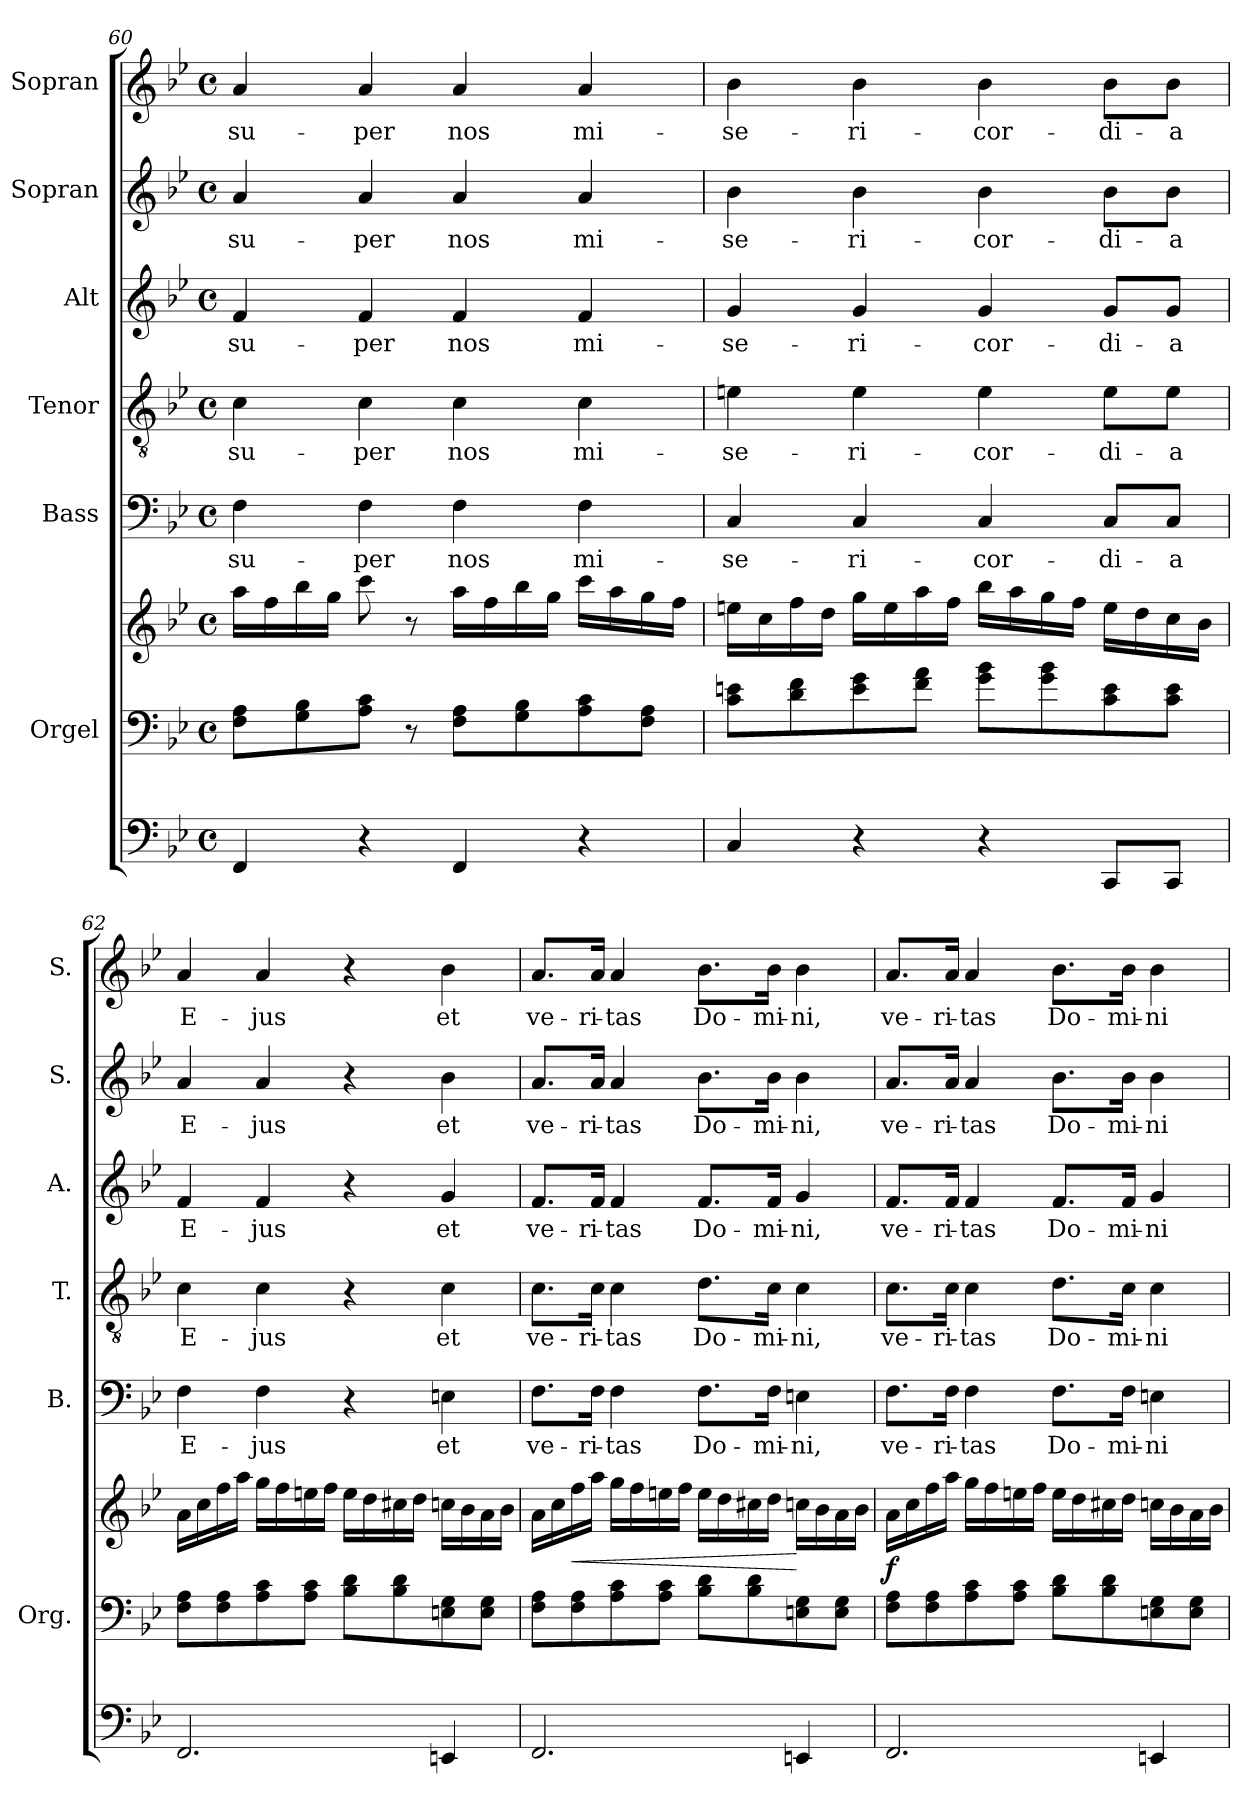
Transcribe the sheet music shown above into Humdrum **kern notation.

**kern	**kern	**kern	**dynam	**kern	**text	**kern	**text	**kern	**text	**kern	**text	**kern	**text
*part7	*part6	*part6	*part6	*part5	*part5	*part4	*part4	*part3	*part3	*part2	*part2	*part1	*part1
*staff8	*staff7	*staff6	*staff6/7	*staff5	*staff5	*staff4	*staff4	*staff3	*staff3	*staff2	*staff2	*staff1	*staff1
*	*I"Orgel	*	*	*I"Bass	*	*I"Tenor	*	*I"Alt	*	*I"Sopran	*	*I"Sopran	*
*	*I'Org.	*	*	*I'B.	*	*I'T.	*	*I'A.	*	*I'S.	*	*I'S.	*
!!LO:PB:g=z
*clefF4	*clefF4	*clefG2	*	*clefF4	*	*clefGv2	*	*clefG2	*	*clefG2	*	*clefG2	*
*k[b-e-]	*k[b-e-]	*k[b-e-]	*	*k[b-e-]	*	*k[b-e-]	*	*k[b-e-]	*	*k[b-e-]	*	*k[b-e-]	*
*B-:	*B-:	*B-:	*	*B-:	*	*B-:	*	*B-:	*	*B-:	*	*B-:	*
*M4/4	*M4/4	*M4/4	*	*M4/4	*	*M4/4	*	*M4/4	*	*M4/4	*	*M4/4	*
*met(c)	*met(c)	*met(c)	*	*met(c)	*	*met(c)	*	*met(c)	*	*met(c)	*	*met(c)	*
=60	=60	=60	=60	=60	=60	=60	=60	=60	=60	=60	=60	=60	=60
!	!	!	!	!	!LO:LY:b	!	!LO:LY:b	!	!LO:LY:b	!	!LO:LY:b	!	!LO:LY:b
4FF/	8F\ 8A\L	16aa\LL	.	4F\	su-	4c\	su-	4f/	su-	4a/	su-	4a/	su-
.	.	16ff\	.	.	.	.	.	.	.	.	.	.	.
.	8G\ 8B-\	16bb-\	.	.	.	.	.	.	.	.	.	.	.
.	.	16gg\JJ	.	.	.	.	.	.	.	.	.	.	.
!	!	!	!	!	!LO:LY:b	!	!LO:LY:b	!	!LO:LY:b	!	!LO:LY:b	!	!LO:LY:b
4r	8A\ 8c\J	8ccc\	.	4F\	-per	4c\	-per	4f/	-per	4a/	-per	4a/	-per
.	8r	8r	.	.	.	.	.	.	.	.	.	.	.
!	!	!	!	!	!LO:LY:b	!	!LO:LY:b	!	!LO:LY:b	!	!LO:LY:b	!	!LO:LY:b
4FF/	8F\ 8A\L	16aa\LL	.	4F\	nos	4c\	nos	4f/	nos	4a/	nos	4a/	nos
.	.	16ff\	.	.	.	.	.	.	.	.	.	.	.
.	8G\ 8B-\	16bb-\	.	.	.	.	.	.	.	.	.	.	.
.	.	16gg\JJ	.	.	.	.	.	.	.	.	.	.	.
!	!	!	!	!	!LO:LY:b	!	!LO:LY:b	!	!LO:LY:b	!	!LO:LY:b	!	!LO:LY:b
4r	8A\ 8c\	16ccc\LL	.	4F\	mi-	4c\	mi-	4f/	mi-	4a/	mi-	4a/	mi-
.	.	16aa\	.	.	.	.	.	.	.	.	.	.	.
.	8F\ 8A\J	16gg\	.	.	.	.	.	.	.	.	.	.	.
.	.	16ff\JJ	.	.	.	.	.	.	.	.	.	.	.
=61	=61	=61	=61	=61	=61	=61	=61	=61	=61	=61	=61	=61	=61
!	!	!	!	!	!LO:LY:b	!	!LO:LY:b	!	!LO:LY:b	!	!LO:LY:b	!	!LO:LY:b
4C/	8c\ 8en\L	16een\LL	.	4C/	-se-	4en\	-se-	4g/	-se-	4b-\	-se-	4b-\	-se-
.	.	16cc\	.	.	.	.	.	.	.	.	.	.	.
.	8d\ 8f\	16ff\	.	.	.	.	.	.	.	.	.	.	.
.	.	16dd\JJ	.	.	.	.	.	.	.	.	.	.	.
!	!	!	!	!	!LO:LY:b	!	!LO:LY:b	!	!LO:LY:b	!	!LO:LY:b	!	!LO:LY:b
4r	8e\ 8g\	16gg\LL	.	4C/	-ri-	4e\	-ri-	4g/	-ri-	4b-\	-ri-	4b-\	-ri-
.	.	16ee\	.	.	.	.	.	.	.	.	.	.	.
.	8f\ 8a\J	16aa\	.	.	.	.	.	.	.	.	.	.	.
.	.	16ff\JJ	.	.	.	.	.	.	.	.	.	.	.
!	!	!	!	!	!LO:LY:b	!	!LO:LY:b	!	!LO:LY:b	!	!LO:LY:b	!	!LO:LY:b
4r	8g\ 8b-\L	16bb-\LL	.	4C/	-cor-	4e\	-cor-	4g/	-cor-	4b-\	-cor-	4b-\	-cor-
.	.	16aa\	.	.	.	.	.	.	.	.	.	.	.
.	8g\ 8b-\	16gg\	.	.	.	.	.	.	.	.	.	.	.
.	.	16ff\JJ	.	.	.	.	.	.	.	.	.	.	.
!	!	!	!	!	!LO:LY:b	!	!LO:LY:b	!	!LO:LY:b	!	!LO:LY:b	!	!LO:LY:b
8CC/L	8c\ 8e\	16ee\LL	.	8C/L	-di-	8e\L	-di-	8g/L	-di-	8b-\L	-di-	8b-\L	-di-
.	.	16dd\	.	.	.	.	.	.	.	.	.	.	.
!	!	!	!	!	!LO:LY:b	!	!LO:LY:b	!	!LO:LY:b	!	!LO:LY:b	!	!LO:LY:b
8CC/J	8c\ 8e\J	16cc\	.	8C/J	-a	8e\J	-a	8g/J	-a	8b-\J	-a	8b-\J	-a
.	.	16b-\JJ	.	.	.	.	.	.	.	.	.	.	.
=62	=62	=62	=62	=62	=62	=62	=62	=62	=62	=62	=62	=62	=62
!	!	!	!	!	!LO:LY:b	!	!LO:LY:b	!	!LO:LY:b	!	!LO:LY:b	!	!LO:LY:b
2.FF/	8F\ 8A\L	16a\LL	.	4F\	E-	4c\	E-	4f/	E-	4a/	E-	4a/	E-
.	.	16cc\	.	.	.	.	.	.	.	.	.	.	.
.	8F\ 8A\	16ff\	.	.	.	.	.	.	.	.	.	.	.
.	.	16aa\JJ	.	.	.	.	.	.	.	.	.	.	.
!	!	!	!	!	!LO:LY:b	!	!LO:LY:b	!	!LO:LY:b	!	!LO:LY:b	!	!LO:LY:b
.	8A\ 8c\	16gg\LL	.	4F\	-jus	4c\	-jus	4f/	-jus	4a/	-jus	4a/	-jus
.	.	16ff\	.	.	.	.	.	.	.	.	.	.	.
.	8A\ 8c\J	16een\	.	.	.	.	.	.	.	.	.	.	.
.	.	16ff\JJ	.	.	.	.	.	.	.	.	.	.	.
.	8B-\ 8d\L	16ee\LL	.	4r	.	4r	.	4r	.	4r	.	4r	.
.	.	16dd\	.	.	.	.	.	.	.	.	.	.	.
.	8B-\ 8d\	16cc#X\	.	.	.	.	.	.	.	.	.	.	.
.	.	16dd\JJ	.	.	.	.	.	.	.	.	.	.	.
!	!	!	!	!	!LO:LY:b	!	!LO:LY:b	!	!LO:LY:b	!	!LO:LY:b	!	!LO:LY:b
4EEn/	8En\ 8G\	16ccn\LL	.	4En\	et	4c\	et	4g/	et	4b-\	et	4b-\	et
.	.	16b-\	.	.	.	.	.	.	.	.	.	.	.
.	8E\ 8G\J	16a\	.	.	.	.	.	.	.	.	.	.	.
.	.	16b-\JJ	.	.	.	.	.	.	.	.	.	.	.
!!LO:LB:g=z
=63	=63	=63	=63	=63	=63	=63	=63	=63	=63	=63	=63	=63	=63
!	!	!	!	!	!LO:LY:b	!	!LO:LY:b	!	!LO:LY:b	!	!LO:LY:b	!	!LO:LY:b
2.FF/	8F\ 8A\L	16a\LL	.	8.F\L	ve-	8.c\L	ve-	8.f/L	ve-	8.a/L	ve-	8.a/L	ve-
.	.	16cc\	.	.	.	.	.	.	.	.	.	.	.
!	!	!	!LO:HP:b	!	!	!	!	!	!	!	!	!	!
.	8F\ 8A\	16ff\	<	.	.	.	.	.	.	.	.	.	.
!	!	!	!	!	!LO:LY:b	!	!LO:LY:b	!	!LO:LY:b	!	!LO:LY:b	!	!LO:LY:b
.	.	16aa\JJ	.	16F\Jk	-ri-	16c\Jk	-ri-	16f/Jk	-ri-	16a/Jk	-ri-	16a/Jk	-ri-
!	!	!	!	!	!LO:LY:b	!	!LO:LY:b	!	!LO:LY:b	!	!LO:LY:b	!	!LO:LY:b
.	8A\ 8c\	16gg\LL	.	4F\	-tas	4c\	-tas	4f/	-tas	4a/	-tas	4a/	-tas
.	.	16ff\	.	.	.	.	.	.	.	.	.	.	.
.	8A\ 8c\J	16een\	.	.	.	.	.	.	.	.	.	.	.
.	.	16ff\JJ	.	.	.	.	.	.	.	.	.	.	.
!	!	!	!	!	!LO:LY:b	!	!LO:LY:b	!	!LO:LY:b	!	!LO:LY:b	!	!LO:LY:b
.	8B-\ 8d\L	16ee\LL	.	8.F\L	Do-	8.d\L	Do-	8.f/L	Do-	8.b-\L	Do-	8.b-\L	Do-
.	.	16dd\	.	.	.	.	.	.	.	.	.	.	.
.	8B-\ 8d\	16cc#X\	.	.	.	.	.	.	.	.	.	.	.
!	!	!	!	!	!LO:LY:b	!	!LO:LY:b	!	!LO:LY:b	!	!LO:LY:b	!	!LO:LY:b
.	.	16dd\JJ	.	16F\Jk	-mi-	16c\Jk	-mi-	16f/Jk	-mi-	16b-\Jk	-mi-	16b-\Jk	-mi-
!	!	!	!	!	!LO:LY:b	!	!LO:LY:b	!	!LO:LY:b	!	!LO:LY:b	!	!LO:LY:b
4EEn/	8En\ 8G\	16ccn\LL	[	4En\	-ni,	4c\	-ni,	4g/	-ni,	4b-\	-ni,	4b-\	-ni,
.	.	16b-\	.	.	.	.	.	.	.	.	.	.	.
.	8E\ 8G\J	16a\	.	.	.	.	.	.	.	.	.	.	.
.	.	16b-\JJ	.	.	.	.	.	.	.	.	.	.	.
=64	=64	=64	=64	=64	=64	=64	=64	=64	=64	=64	=64	=64	=64
!	!	!	!LO:DY:b	!	!LO:LY:b	!	!LO:LY:b	!	!LO:LY:b	!	!LO:LY:b	!	!LO:LY:b
2.FF/	8F\ 8A\L	16a\LL	f	8.F\L	ve-	8.c\L	ve-	8.f/L	ve-	8.a/L	ve-	8.a/L	ve-
.	.	16cc\	.	.	.	.	.	.	.	.	.	.	.
.	8F\ 8A\	16ff\	.	.	.	.	.	.	.	.	.	.	.
!	!	!	!	!	!LO:LY:b	!	!LO:LY:b	!	!LO:LY:b	!	!LO:LY:b	!	!LO:LY:b
.	.	16aa\JJ	.	16F\Jk	-ri-	16c\Jk	-ri-	16f/Jk	-ri-	16a/Jk	-ri-	16a/Jk	-ri-
!	!	!	!	!	!LO:LY:b	!	!LO:LY:b	!	!LO:LY:b	!	!LO:LY:b	!	!LO:LY:b
.	8A\ 8c\	16gg\LL	.	4F\	-tas	4c\	-tas	4f/	-tas	4a/	-tas	4a/	-tas
.	.	16ff\	.	.	.	.	.	.	.	.	.	.	.
.	8A\ 8c\J	16een\	.	.	.	.	.	.	.	.	.	.	.
.	.	16ff\JJ	.	.	.	.	.	.	.	.	.	.	.
!	!	!	!	!	!LO:LY:b	!	!LO:LY:b	!	!LO:LY:b	!	!LO:LY:b	!	!LO:LY:b
.	8B-\ 8d\L	16ee\LL	.	8.F\L	Do-	8.d\L	Do-	8.f/L	Do-	8.b-\L	Do-	8.b-\L	Do-
.	.	16dd\	.	.	.	.	.	.	.	.	.	.	.
.	8B-\ 8d\	16cc#X\	.	.	.	.	.	.	.	.	.	.	.
!	!	!	!	!	!LO:LY:b	!	!LO:LY:b	!	!LO:LY:b	!	!LO:LY:b	!	!LO:LY:b
.	.	16dd\JJ	.	16F\Jk	-mi-	16c\Jk	-mi-	16f/Jk	-mi-	16b-\Jk	-mi-	16b-\Jk	-mi-
!	!	!	!	!	!LO:LY:b	!	!LO:LY:b	!	!LO:LY:b	!	!LO:LY:b	!	!LO:LY:b
4EEn/	8En\ 8G\	16ccn\LL	.	4En\	-ni	4c\	-ni	4g/	-ni	4b-\	-ni	4b-\	-ni
.	.	16b-\	.	.	.	.	.	.	.	.	.	.	.
.	8E\ 8G\J	16a\	.	.	.	.	.	.	.	.	.	.	.
.	.	16b-\JJ	.	.	.	.	.	.	.	.	.	.	.
=	=	=	=	=	=	=	=	=	=	=	=	=	=
*-	*-	*-	*-	*-	*-	*-	*-	*-	*-	*-	*-	*-	*-
